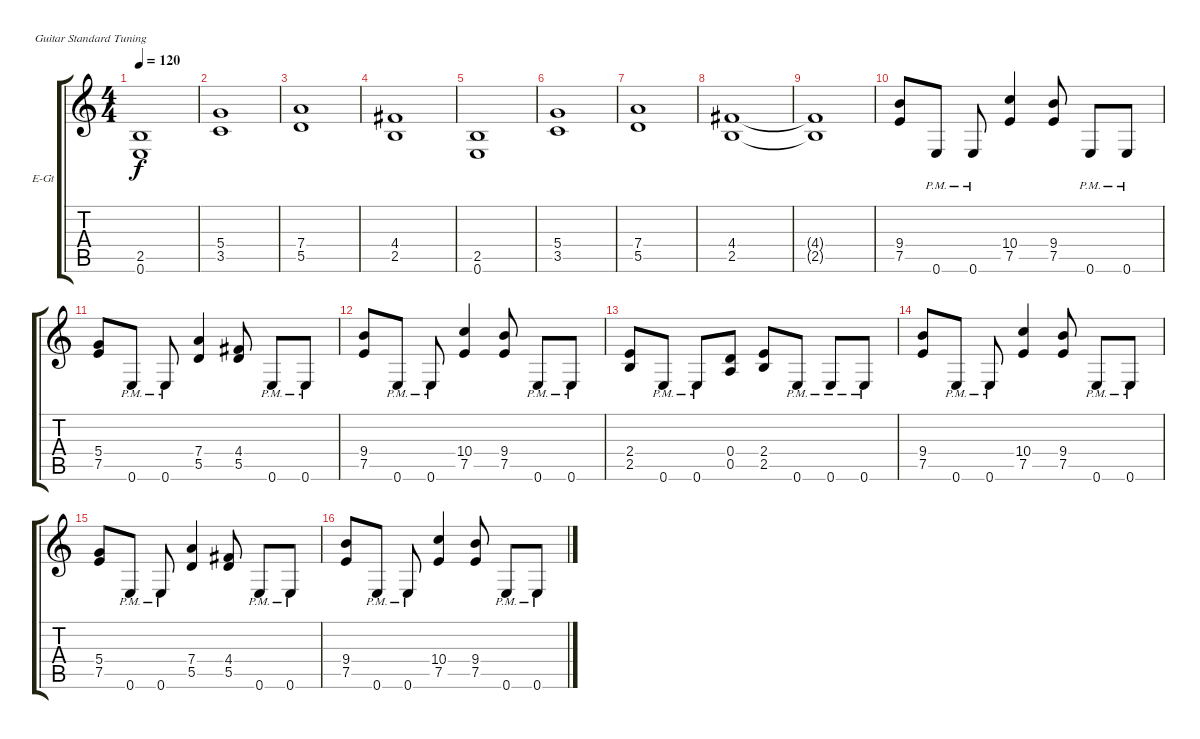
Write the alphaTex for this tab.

\defaultSystemsLayout 4
\bracketExtendMode groupsimilarinstruments
\firstSystemTrackNameOrientation horizontal
\otherSystemsTrackNameOrientation horizontal
\track ("Stefan Kaufmann" "E-Gt") {instrument distortionguitar}
\staff {score tabs}
\tuning (E4 B3 G3 D3 A2 E2)
\ts (4 4)
\tempo 120
\clef g2
\ks c
(0.6 2.5).1{dy f instrument distortionguitar} |
(3.5 5.4).1 |
(5.5 7.4).1 |
(2.5 4.4).1 |
(0.6 2.5).1 |
(3.5 5.4).1 |
(5.5 7.4).1 |
(2.5 4.4).1 |
(2.5{t} 4.4{t}).1 |
(7.5 9.4).8 0.6{pm}.8 0.6{pm}.8 (7.5 10.4).4 (7.5 9.4).8 0.6{pm}.8 0.6{pm}.8 |
(7.5 5.4).8 0.6{pm}.8 0.6{pm}.8 (5.5 7.4).4 (5.5 4.4).8 0.6{pm}.8 0.6{pm}.8 |
(7.5 9.4).8 0.6{pm}.8 0.6{pm}.8 (7.5 10.4).4 (7.5 9.4).8 0.6{pm}.8 0.6{pm}.8 |
(2.5 2.4).8 0.6{pm}.8 0.6{pm}.8 (0.5 0.4).8 (2.4 2.5).8 0.6{pm}.8 0.6{pm}.8 0.6{pm}.8 |
(7.5 9.4).8 0.6{pm}.8 0.6{pm}.8 (7.5 10.4).4 (7.5 9.4).8 0.6{pm}.8 0.6{pm}.8 |
(7.5 5.4).8 0.6{pm}.8 0.6{pm}.8 (5.5 7.4).4 (5.5 4.4).8 0.6{pm}.8 0.6{pm}.8 |
(7.5 9.4).8 0.6{pm}.8 0.6{pm}.8 (7.5 10.4).4 (7.5 9.4).8 0.6{pm}.8 0.6{pm}.8
